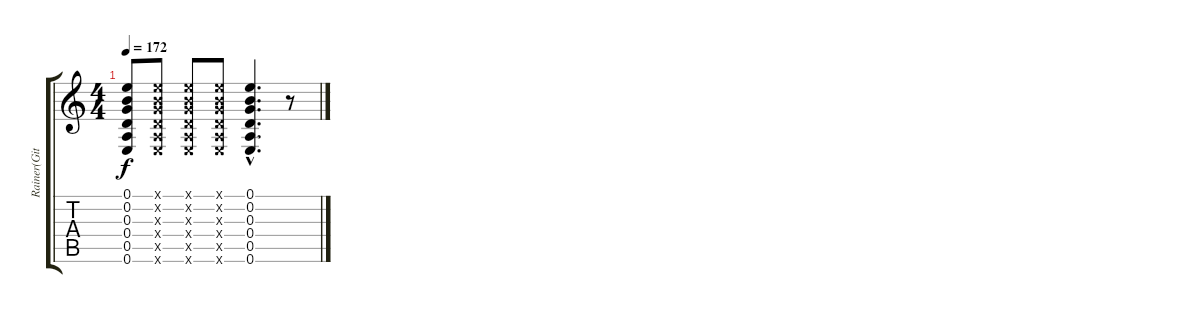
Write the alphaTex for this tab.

\track ("Rainer(Gitarre)" "Rainer(Git") {instrument distortionguitar}
\staff {score tabs}
\tuning (E4 B3 G3 D3 A2 E2) {hide}
\ts (4 4)
\tempo 172
\clef g2
\ks c
(0.1 0.2 0.3 0.4 0.5 0.6).8{dy f} (0.1{x} 0.2{x} 0.3{x} 0.4{x} 0.5{x} 0.6{x}).8 (0.1{x} 0.2{x} 0.3{x} 0.4{x} 0.5{x} 0.6{x}).8 (0.1{x} 0.2{x} 0.3{x} 0.4{x} 0.5{x} 0.6{x}).8 (0.1{hac} 0.2{hac} 0.3{hac} 0.4{hac} 0.5{hac} 0.6{hac}).4{d} r.8
